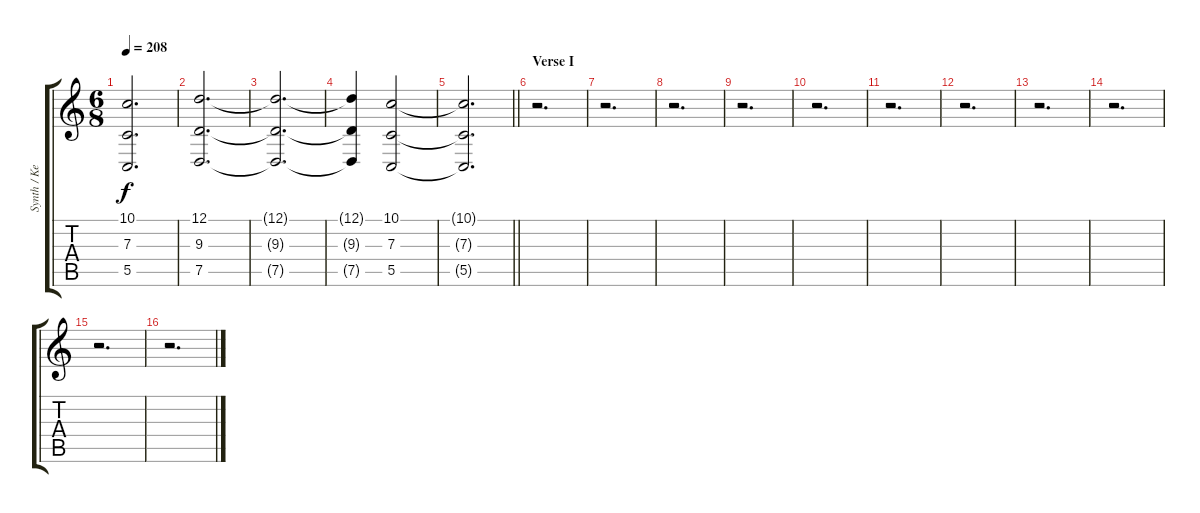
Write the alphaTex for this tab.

\track ("Synth / Keyboard" "Synth / Ke") {instrument synthstrings2}
\staff {score tabs}
\tuning (D4 A3 F3 C3 G2 D2) {hide}
\ts (6 8)
\tempo 208
\clef g2
\ks c
(10.1{t} 7.3{t} 5.5{t}).2{d dy f} |
(12.1 9.3 7.5).2{d} |
(12.1{t} 9.3{t} 7.5{t}).2{d} |
(12.1{t} 9.3{t} 7.5{t}).4 (10.1 7.3 5.5).2 |
\barLineRight lightlight
(10.1{t} 7.3{t} 5.5{t}).2{d} |
\section ("" "Verse I")
r.2{d} |
r.2{d} |
r.2{d} |
r.2{d} |
r.2{d} |
r.2{d} |
r.2{d} |
r.2{d} |
r.2{d} |
r.2{d} |
r.2{d}
